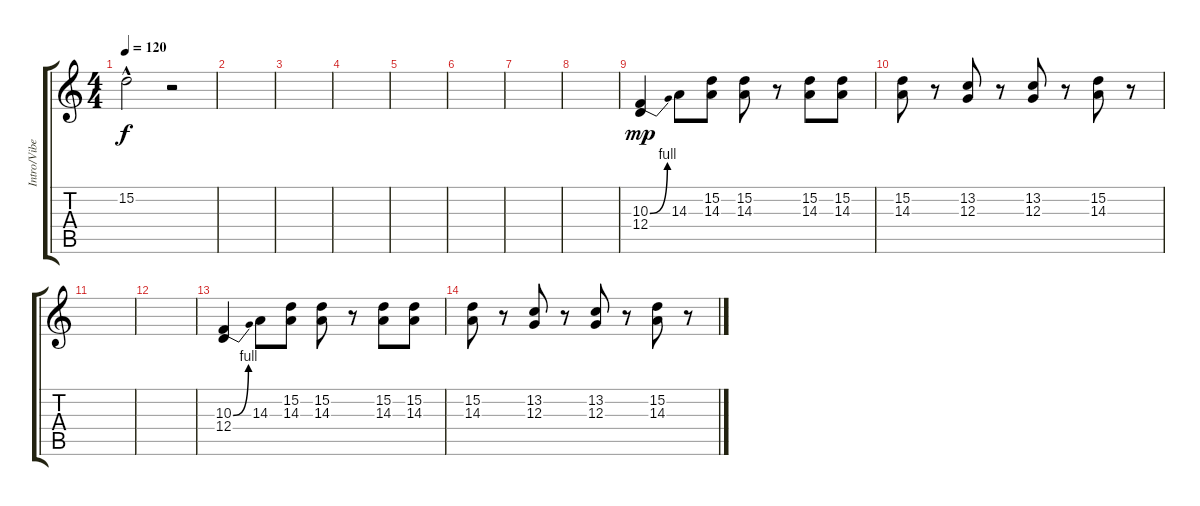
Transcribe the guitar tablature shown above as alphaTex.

\track ("Intro/Vibeke" "Intro/Vibe") {instrument flute}
\staff {score tabs}
\tuning (E4 B3 G3 D3 A2 E2) {hide}
\ts (4 4)
\tempo 120
\clef g2
\ks c
15.2{hac}.2{dy f} r.2 |
|
|
|
|
|
|
|
(10.3{be (bend 0 0 60 4)} 12.4).4{dy mp} 14.3.8 (15.2 14.3).8 (15.2 14.3).8 r.8 (15.2 14.3).8 (15.2 14.3).8 |
(15.2 14.3).8 r.8 (13.2 12.3).8 r.8 (13.2 12.3).8 r.8 (15.2 14.3).8 r.8 |
|
|
(10.3{be (bend 0 0 60 4)} 12.4).4 14.3.8 (15.2 14.3).8 (15.2 14.3).8 r.8 (15.2 14.3).8 (15.2 14.3).8 |
(15.2 14.3).8 r.8 (13.2 12.3).8 r.8 (13.2 12.3).8 r.8 (15.2 14.3).8 r.8
